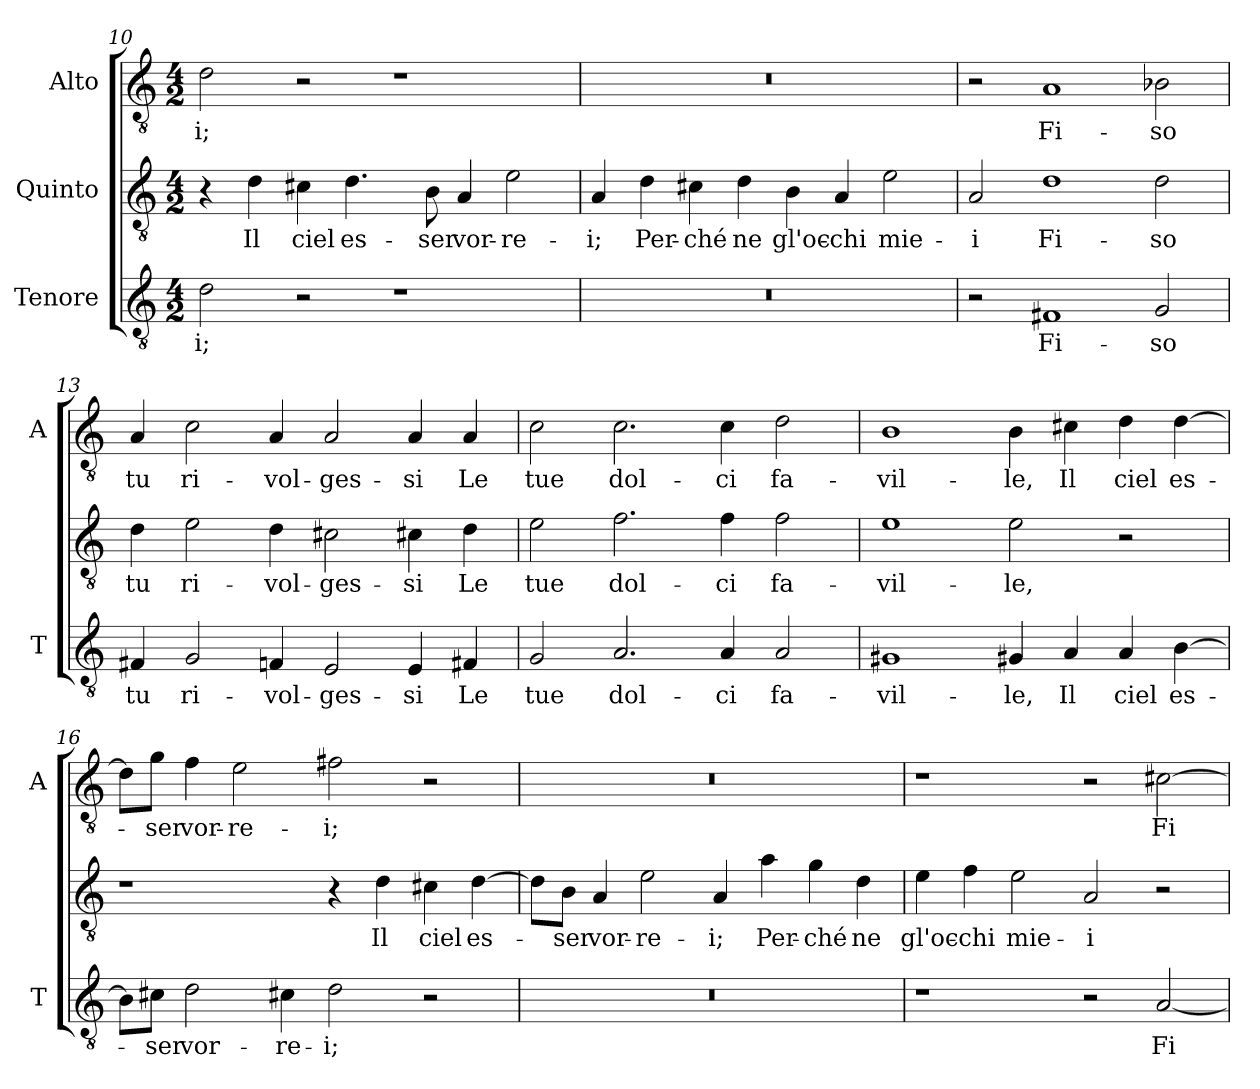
**kern	**text	**kern	**text	**kern	**text
*part3	*part3	*part2	*part2	*part1	*part1
*staff3	*staff3	*staff2	*staff2	*staff1	*staff1
*I"Tenore	*	*I"Quinto	*	*I"Alto	*
*I'T	*	*	*	*I'A	*
*clefGv2	*	*clefGv2	*	*clefGv2	*
*k[]	*	*k[]	*	*k[]	*
*a:	*	*a:	*	*a:	*
*M4/2	*	*M4/2	*	*M4/2	*
=10	=10	=10	=10	=10	=10
2d	-i;	4r	.	2d	-i;
.	.	4d	Il	.	.
2r	.	4c#X	ciel	2r	.
.	.	4.d	es-	.	.
1r	.	.	.	1r	.
.	.	8B	-ser	.	.
.	.	4A	vor-	.	.
.	.	2e	-re-	.	.
=11	=11	=11	=11	=11	=11
0r	.	4A	-i;	0r	.
.	.	4d	Per-	.	.
.	.	4c#X	-ché	.	.
.	.	4d	ne	.	.
.	.	4B	gl'oc-	.	.
.	.	4A	-chi	.	.
.	.	2e	mie-	.	.
=12	=12	=12	=12	=12	=12
2r	.	2A	-i	2r	.
1F#X	Fi-	1d	Fi-	1A	Fi-
2G	-so	2d	-so	2B-X	-so
=13	=13	=13	=13	=13	=13
4F#X	tu	4d	tu	4A	tu
2G	ri-	2e	ri-	2c	ri-
4Fn	-vol-	4d	-vol-	4A	-vol-
2E	-ges-	2c#X	-ges-	2A	-ges-
4E	-si	4c#X	-si	4A	-si
4F#X	Le	4d	Le	4A	Le
=14	=14	=14	=14	=14	=14
2G	tue	2e	tue	2c	tue
2.A	dol-	2.f	dol-	2.c	dol-
4A	-ci	4f	-ci	4c	-ci
2A	fa-	2f	fa-	2d	fa-
=15	=15	=15	=15	=15	=15
1G#X	-vil-	1e	-vil-	1B	-vil-
4G#X	-le,	2e	-le,	4B	-le,
4A	Il	.	.	4c#X	Il
4A	ciel	2r	.	4d	ciel
[4B	es-	.	.	[4d	es-
=16	=16	=16	=16	=16	=16
8B\L]	.	1r	.	8d\L]	.
8c#X\J	-ser	.	.	8g\J	-ser
2d	vor-	.	.	4f	vor-
.	.	.	.	2e	-re-
4c#X	-re-	.	.	.	.
2d	-i;	4r	.	2f#X	-i;
.	.	4d	Il	.	.
2r	.	4c#X	ciel	2r	.
.	.	[4d	es-	.	.
=17	=17	=17	=17	=17	=17
0r	.	8d\L]	.	0r	.
.	.	8B\J	-ser	.	.
.	.	4A	vor-	.	.
.	.	2e	-re-	.	.
.	.	4A	-i;	.	.
.	.	4a	Per-	.	.
.	.	4g	-ché	.	.
.	.	4d	ne	.	.
=18	=18	=18	=18	=18	=18
1r	.	4e	gl'oc-	1r	.
.	.	4f	-chi	.	.
.	.	2e	mie-	.	.
2r	.	2A	-i	2r	.
[2A	Fi-	2r	.	[2c#X	Fi-
=	=	=	=	=	=
*-	*-	*-	*-	*-	*-
